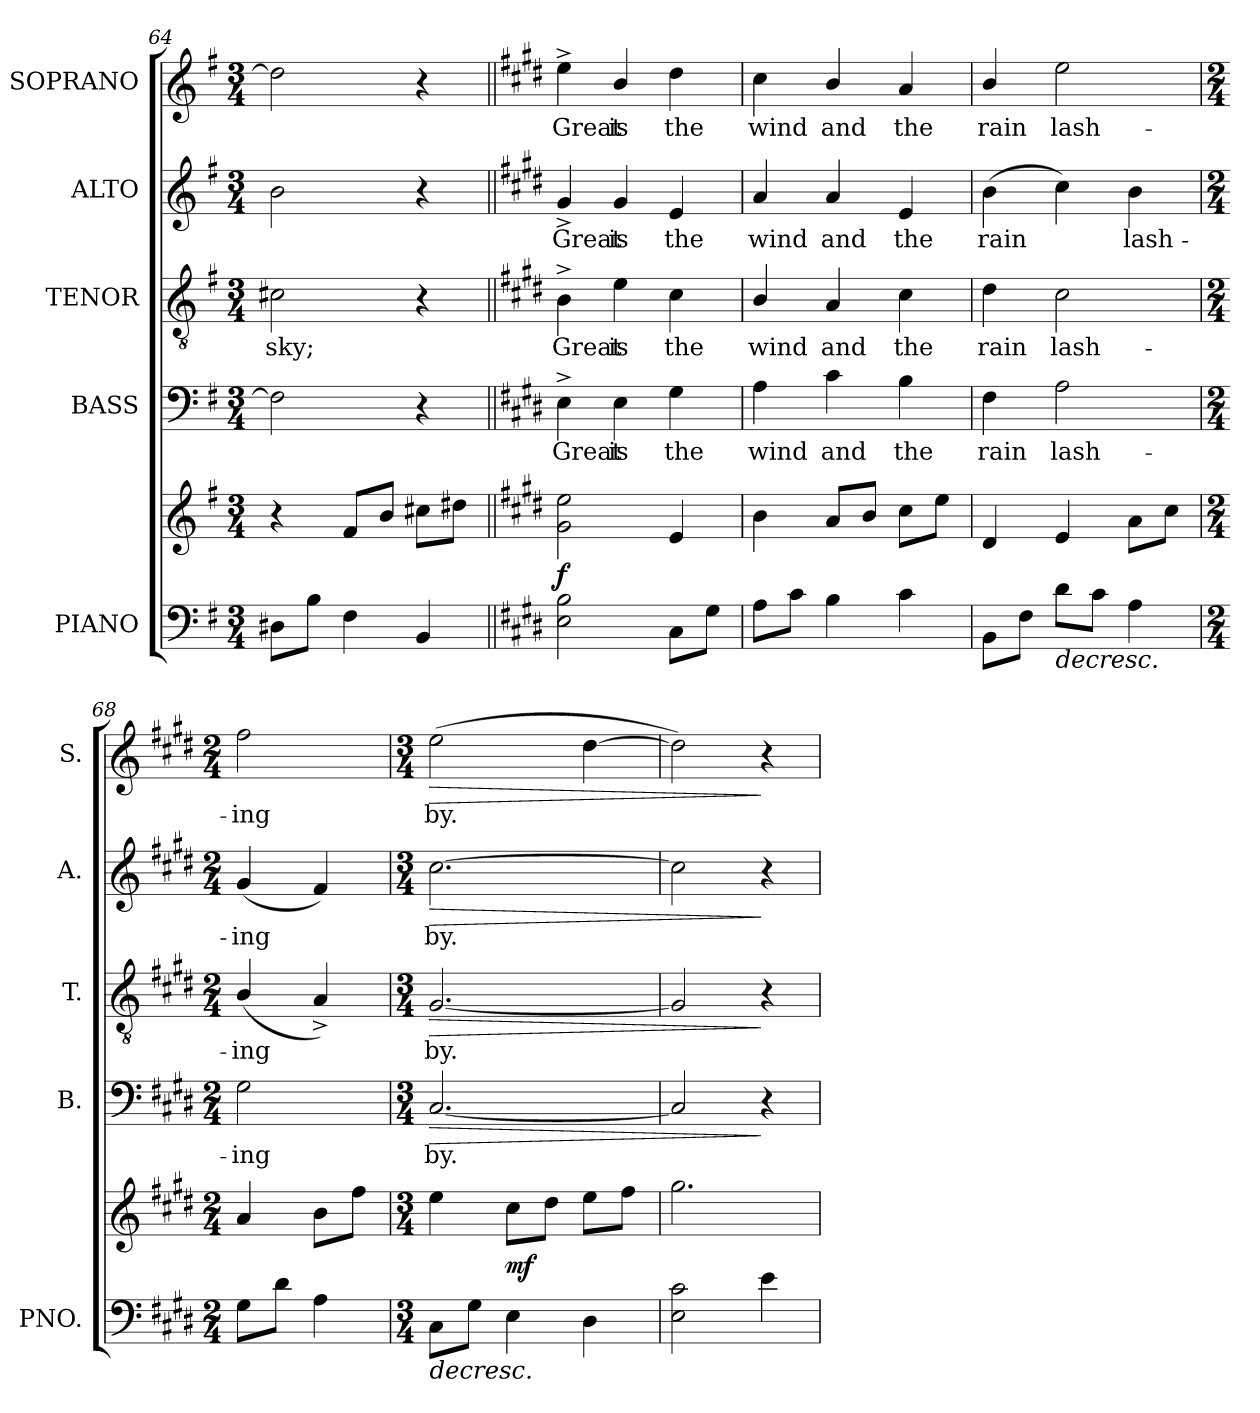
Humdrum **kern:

**kern	**kern	**dynam	**kern	**text	**dynam	**kern	**text	**dynam	**kern	**text	**dynam	**kern	**text	**dynam
*part5	*part5	*part5	*part4	*part4	*part4	*part3	*part3	*part3	*part2	*part2	*part2	*part1	*part1	*part1
*staff6	*staff5	*staff5/6	*staff4	*staff4	*staff4	*staff3	*staff3	*staff3	*staff2	*staff2	*staff2	*staff1	*staff1	*staff1
*I"PIANO	*	*	*I"BASS	*	*	*I"TENOR	*	*	*I"ALTO	*	*	*I"SOPRANO	*	*
*I'PNO.	*	*	*I'B.	*	*	*I'T.	*	*	*I'A.	*	*	*I'S.	*	*
*clefF4	*clefG2	*	*clefF4	*	*	*clefGv2	*	*	*clefG2	*	*	*clefG2	*	*
*	*	*	*	*	*	*ITrd7c12	*	*	*	*	*	*	*	*
*k[f#]	*k[f#]	*	*k[f#]	*	*	*k[f#]	*	*	*k[f#]	*	*	*k[f#]	*	*
*G:	*G:	*	*G:	*	*	*G:	*	*	*G:	*	*	*G:	*	*
*M3/4	*M3/4	*	*M3/4	*	*	*M3/4	*	*	*M3/4	*	*	*M3/4	*	*
=64	=64	=64	=64	=64	=64	=64	=64	=64	=64	=64	=64	=64	=64	=64
!	!	!	!	!	!	!	!LO:LY:b:color=#000000	!	!	!	!	!	!	!
8D#Xi\L	4r	.	2F#i\]	.	.	2C#Xi\	sky;	.	2bi\	.	.	2dd#i\]	.	.
8Bi\J	.	.	.	.	.	.	.	.	.	.	.	.	.	.
4F#i\	8f#i/L	.	.	.	.	.	.	.	.	.	.	.	.	.
.	8bi/J	.	.	.	.	.	.	.	.	.	.	.	.	.
4BBi/	8cc#Xi\L	.	4r	.	.	4r	.	.	4r	.	.	4r	.	.
.	8dd#Xi\J	.	.	.	.	.	.	.	.	.	.	.	.	.
=65||	=65||	=65||	=65||	=65||	=65||	=65||	=65||	=65||	=65||	=65||	=65||	=65||	=65||	=65||
*k[f#c#g#d#]	*k[f#c#g#d#]	*	*k[f#c#g#d#]	*	*	*k[f#c#g#d#]	*	*	*k[f#c#g#d#]	*	*	*k[f#c#g#d#]	*	*
*E:	*E:	*	*E:	*	*	*E:	*	*	*E:	*	*	*E:	*	*
!	!	!	!	!LO:LY:b:color=#000000	!	!	!	!	!	!	!	!	!	!
!	!	!	!	!	!	!	!LO:LY:b:color=#000000	!	!	!	!	!	!	!
!	!	!	!	!	!	!	!	!	!	!LO:LY:b:color=#000000	!	!	!	!
!	!	!	!	!	!	!	!	!	!	!	!	!	!LO:LY:b:color=#000000	!
2Ei\ 2Bi	2g#i\ 2eei	f	4E^i\	Great	.	4BB^i\	Great	.	4g#^i/	Great	.	4ee^i\	Great	.
!	!	!	!	!LO:LY:b:color=#000000	!	!	!	!	!	!	!	!	!	!
!	!	!	!	!	!	!	!LO:LY:b:color=#000000	!	!	!	!	!	!	!
!	!	!	!	!	!	!	!	!	!	!LO:LY:b:color=#000000	!	!	!	!
!	!	!	!	!	!	!	!	!	!	!	!	!	!LO:LY:b:color=#000000	!
.	.	.	4Ei\	is	.	4Ei\	is	.	4g#i/	is	.	4bi/	is	.
!	!	!	!	!LO:LY:b:color=#000000	!	!	!	!	!	!	!	!	!	!
!	!	!	!	!	!	!	!LO:LY:b:color=#000000	!	!	!	!	!	!	!
!	!	!	!	!	!	!	!	!	!	!LO:LY:b:color=#000000	!	!	!	!
!	!	!	!	!	!	!	!	!	!	!	!	!	!LO:LY:b:color=#000000	!
8C#i\L	4ei/	.	4G#i\	the	.	4C#i\	the	.	4ei/	the	.	4dd#i\	the	.
8G#i\J	.	.	.	.	.	.	.	.	.	.	.	.	.	.
!!LO:PB:g=z
=66	=66	=66	=66	=66	=66	=66	=66	=66	=66	=66	=66	=66	=66	=66
!	!	!	!	!LO:LY:b:color=#000000	!	!	!	!	!	!	!	!	!	!
!	!	!	!	!	!	!	!LO:LY:b:color=#000000	!	!	!	!	!	!	!
!	!	!	!	!	!	!	!	!	!	!LO:LY:b:color=#000000	!	!	!	!
!	!	!	!	!	!	!	!	!	!	!	!	!	!LO:LY:b:color=#000000	!
8Ai\L	4bi\	.	4Ai\	wind	.	4BBi/	wind	.	4ai/	wind	.	4cc#i\	wind	.
8c#i\J	.	.	.	.	.	.	.	.	.	.	.	.	.	.
!	!	!	!	!LO:LY:b:color=#000000	!	!	!	!	!	!	!	!	!	!
!	!	!	!	!	!	!	!LO:LY:b:color=#000000	!	!	!	!	!	!	!
!	!	!	!	!	!	!	!	!	!	!LO:LY:b:color=#000000	!	!	!	!
!	!	!	!	!	!	!	!	!	!	!	!	!	!LO:LY:b:color=#000000	!
4Bi\	8ai/L	.	4c#i\	and	.	4AAi/	and	.	4ai/	and	.	4bi/	and	.
.	8bi/J	.	.	.	.	.	.	.	.	.	.	.	.	.
!	!	!	!	!LO:LY:b:color=#000000	!	!	!	!	!	!	!	!	!	!
!	!	!	!	!	!	!	!LO:LY:b:color=#000000	!	!	!	!	!	!	!
!	!	!	!	!	!	!	!	!	!	!LO:LY:b:color=#000000	!	!	!	!
!	!	!	!	!	!	!	!	!	!	!	!	!	!LO:LY:b:color=#000000	!
4c#i\	8cc#i\L	.	4Bi\	the	.	4C#i\	the	.	4ei/	the	.	4ai/	the	.
.	8eei\J	.	.	.	.	.	.	.	.	.	.	.	.	.
=67	=67	=67	=67	=67	=67	=67	=67	=67	=67	=67	=67	=67	=67	=67
!	!	!	!	!LO:LY:b:color=#000000	!	!	!	!	!	!	!	!	!	!
!	!	!	!	!	!	!	!LO:LY:b:color=#000000	!	!	!	!	!	!	!
!	!	!	!	!	!	!	!	!	!	!LO:LY:b:color=#000000	!	!	!	!
!	!	!	!	!	!	!	!	!	!	!	!	!	!LO:LY:b:color=#000000	!
8BBi\L	4d#i/	.	4F#i\	rain	.	4D#i\	rain	.	(4bi\	rain	.	4bi/	rain	.
8F#i\J	.	.	.	.	.	.	.	.	.	.	.	.	.	.
!	!	!LO:HP:b=2	!	!	!	!	!	!	!	!	!	!	!	!
!	!	!	!	!LO:LY:b:color=#000000	!	!	!	!	!	!	!	!	!	!
!	!	!	!	!	!	!	!LO:LY:b:color=#000000	!	!	!	!	!	!	!
!	!	!	!	!	!	!	!	!	!	!	!	!	!LO:LY:b:color=#000000	!
8d#i\L	4ei/	>	2Ai\	lash-	.	2C#i\	lash-	.	4cc#i\)	.	.	2eei\	lash-	.
8c#i\J	.	.	.	.	.	.	.	.	.	.	.	.	.	.
!	!	!	!	!	!	!	!	!	!	!LO:LY:b:color=#000000	!	!	!	!
4Ai\	8ai\L	.	.	.	.	.	.	.	4bi\	lash-	.	.	.	.
.	8cc#i\J	.	.	.	.	.	.	.	.	.	.	.	.	.
=68	=68	=68	=68	=68	=68	=68	=68	=68	=68	=68	=68	=68	=68	=68
*M2/4	*M2/4	*	*M2/4	*	*	*M2/4	*	*	*M2/4	*	*	*M2/4	*	*
!	!	!	!	!LO:LY:b:color=#000000	!	!	!	!	!	!	!	!	!	!
!	!	!	!	!	!	!	!LO:LY:b:color=#000000	!	!	!	!	!	!	!
!	!	!	!	!	!	!	!	!	!	!LO:LY:b:color=#000000	!	!	!	!
!	!	!	!	!	!	!	!	!	!	!	!	!	!LO:LY:b:color=#000000	!
8G#i\L	4ai/	.	2G#i\	-ing	.	(4BBi/	-ing	.	(4g#i/	-ing	.	2ff#i\	-ing	.
8d#i\J	.	.	.	.	.	.	.	.	.	.	.	.	.	.
4Ai\	8bi\L	.	.	.	.	4AA^i/)	.	.	4f#i/)	.	.	.	.	.
.	8ff#i\J	.	.	.	.	.	.	.	.	.	.	.	.	.
=69	=69	=69	=69	=69	=69	=69	=69	=69	=69	=69	=69	=69	=69	=69
*M3/4	*M3/4	*	*M3/4	*	*	*M3/4	*	*	*M3/4	*	*	*M3/4	*	*
!	!	!LO:HP:b=2	!	!	!	!	!	!	!	!	!	!	!	!
!	!	!	!	!LO:LY:b:color=#000000	!LO:HP:b	!	!	!	!	!	!	!	!	!
!	!	!	!	!	!	!	!LO:LY:b:color=#000000	!LO:HP:b	!	!	!	!	!	!
!	!	!	!	!	!	!	!	!	!	!LO:LY:b:color=#000000	!LO:HP:b	!	!	!
!	!	!	!	!	!	!	!	!	!	!	!	!	!LO:LY:b:color=#000000	!LO:HP:b
8C#i\L	4eei\	>	[2.C#i/	by.	>	[2.GG#i/	by.	>	[2.cc#i\	by.	>	(2eei\	by.	>
8G#i\J	.	.	.	.	.	.	.	.	.	.	.	.	.	.
4Ei\	8cc#i\L	mf	.	.	.	.	.	.	.	.	.	.	.	.
.	8dd#i\J	.	.	.	.	.	.	.	.	.	.	.	.	.
4D#i\	8eei\L	.	.	.	.	.	.	.	.	.	.	[4dd#i\	.	.
.	8ff#i\J	.	.	.	.	.	.	.	.	.	.	.	.	.
.	.	]	.	.	.	.	.	.	.	.	.	.	.	.
=70	=70	=70	=70	=70	=70	=70	=70	=70	=70	=70	=70	=70	=70	=70
2Ei\ 2c#i	2.gg#i\	.	2C#i/]	.	.	2GG#i/]	.	.	2cc#i\]	.	.	2dd#i\])	.	.
4ei\	.	.	4r	.	]	4r	.	]	4r	.	]	4r	.	]
.	.	]	.	.	.	.	.	.	.	.	.	.	.	.
=	=	=	=	=	=	=	=	=	=	=	=	=	=	=
*-	*-	*-	*-	*-	*-	*-	*-	*-	*-	*-	*-	*-	*-	*-
